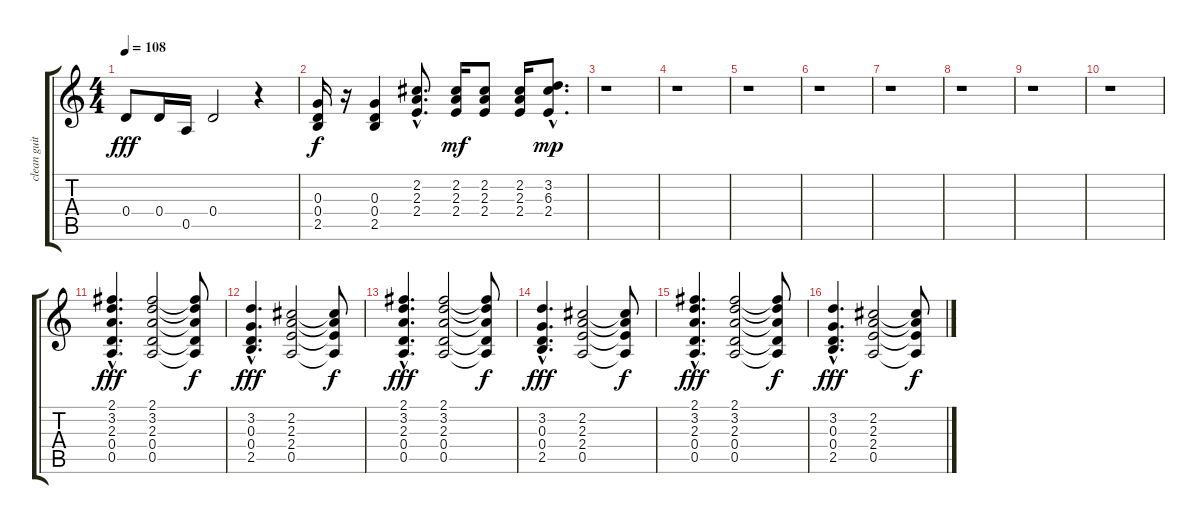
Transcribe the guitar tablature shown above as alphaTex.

\track ("clean guitar" "clean guit") {instrument electricguitarclean}
\staff {score tabs}
\tuning (E4 B3 G3 D3 A2 E2) {hide}
\ts (4 4)
\tempo 108
\clef g2
\ks c
0.4.8{dy fff} 0.4.16 0.5.16 0.4.2 r.4 |
(0.3 0.4 2.5).16{dy f} r.16 (0.3 0.4 2.5).4 (2.2{hac} 2.3{hac} 2.4{hac}).8{d} (2.2 2.3 2.4).16{dy mf} (2.2 2.3 2.4).8 (2.2 2.3 2.4).16 (3.2{hac} 6.3{hac} 2.4{hac}).8{d dy mp} |
r.1 |
r.1 |
r.1 |
r.1 |
r.1 |
r.1 |
r.1 |
r.1 |
(2.1{hac} 3.2{hac} 2.3{hac} 0.4{hac} 0.5{hac}).4{d dy fff volume 11} (2.1 3.2 2.3 0.4 0.5).2 (2.1{t} 3.2{t} 2.3{t} 0.4{t} 0.5{t}).8{dy f} |
(3.2{hac} 0.3{hac} 0.4{hac} 2.5{hac}).4{d dy fff} (2.2 2.3 2.4 0.5).2 (2.2{t} 2.3{t} 2.4{t} 0.5{t}).8{dy f} |
(2.1{hac} 3.2{hac} 2.3{hac} 0.4{hac} 0.5{hac}).4{d dy fff} (2.1 3.2 2.3 0.4 0.5).2 (2.1{t} 3.2{t} 2.3{t} 0.4{t} 0.5{t}).8{dy f} |
(3.2{hac} 0.3{hac} 0.4{hac} 2.5{hac}).4{d dy fff} (2.2 2.3 2.4 0.5).2 (2.2{t} 2.3{t} 2.4{t} 0.5{t}).8{dy f} |
(2.1{hac} 3.2{hac} 2.3{hac} 0.4{hac} 0.5{hac}).4{d dy fff} (2.1 3.2 2.3 0.4 0.5).2 (2.1{t} 3.2{t} 2.3{t} 0.4{t} 0.5{t}).8{dy f} |
(3.2{hac} 0.3{hac} 0.4{hac} 2.5{hac}).4{d dy fff} (2.2 2.3 2.4 0.5).2 (2.2{t} 2.3{t} 2.4{t} 0.5{t}).8{dy f}
